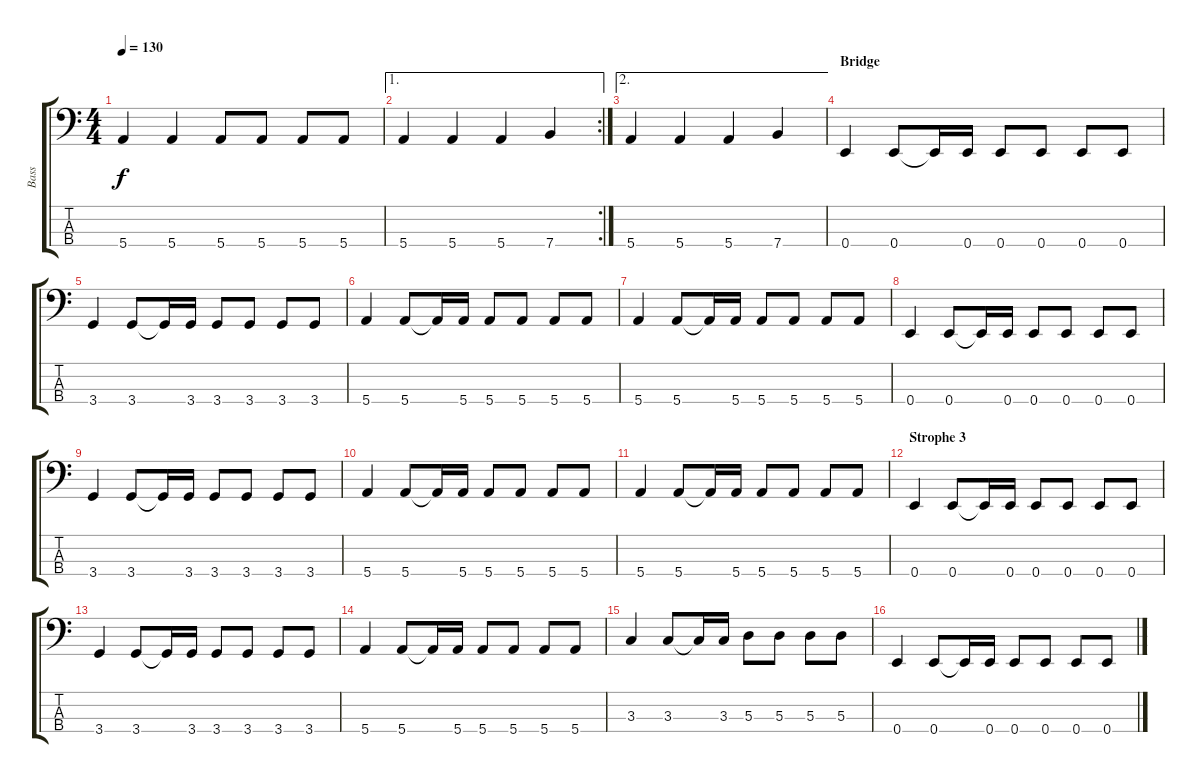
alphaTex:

\track ("Bass" "Bass") {instrument electricbassfinger}
\staff {score tabs}
\tuning (G2 D2 A1 E1) {hide}
\ts (4 4)
\tempo 130
\clef f4
\ks c
5.4.4{dy f} 5.4.4 5.4.8 5.4.8 5.4.8 5.4.8 |
\ae 1
\rc 2
5.4.4 5.4.4 5.4.4 7.4.4 |
\ae 2
5.4.4 5.4.4 5.4.4 7.4.4 |
\section ("" "Bridge")
0.4.4 0.4.8 0.4{t}.16 0.4.16 0.4.8 0.4.8 0.4.8 0.4.8 |
3.4.4 3.4.8 3.4{t}.16 3.4.16 3.4.8 3.4.8 3.4.8 3.4.8 |
5.4.4 5.4.8 5.4{t}.16 5.4.16 5.4.8 5.4.8 5.4.8 5.4.8 |
5.4.4 5.4.8 5.4{t}.16 5.4.16 5.4.8 5.4.8 5.4.8 5.4.8 |
0.4.4 0.4.8 0.4{t}.16 0.4.16 0.4.8 0.4.8 0.4.8 0.4.8 |
3.4.4 3.4.8 3.4{t}.16 3.4.16 3.4.8 3.4.8 3.4.8 3.4.8 |
5.4.4 5.4.8 5.4{t}.16 5.4.16 5.4.8 5.4.8 5.4.8 5.4.8 |
5.4.4 5.4.8 5.4{t}.16 5.4.16 5.4.8 5.4.8 5.4.8 5.4.8 |
\section ("" "Strophe 3")
0.4.4 0.4.8 0.4{t}.16 0.4.16 0.4.8 0.4.8 0.4.8 0.4.8 |
3.4.4 3.4.8 3.4{t}.16 3.4.16 3.4.8 3.4.8 3.4.8 3.4.8 |
5.4.4 5.4.8 5.4{t}.16 5.4.16 5.4.8 5.4.8 5.4.8 5.4.8 |
3.3.4 3.3.8 3.3{t}.16 3.3.16 5.3.8 5.3.8 5.3.8 5.3.8 |
0.4.4 0.4.8 0.4{t}.16 0.4.16 0.4.8 0.4.8 0.4.8 0.4.8
